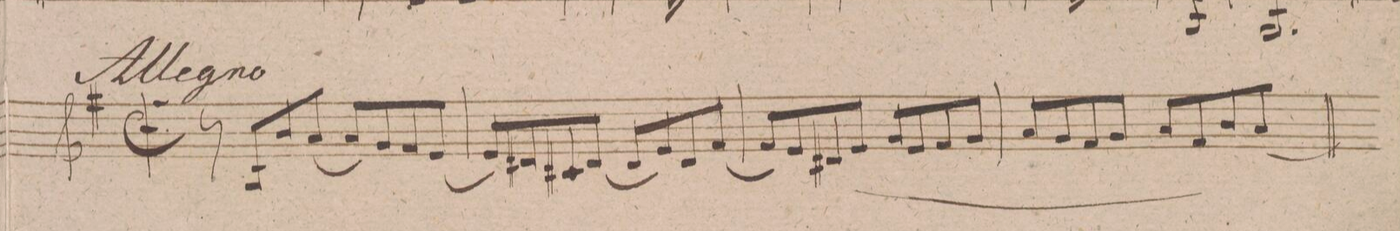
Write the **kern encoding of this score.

**kern	**dynam
*I"Violino 2do	*
*clefG2	*
*k[f#]	*
*met(c|)	*
*M3/4	*
*k[f#]	*
*M2/2	*
*met(c|)	*
*mmet(c|)	*
8r	.
8B/L	.
8b\	.
[8a/J	.
8a/L]	.
8g/	.
8f#/	.
[8e/J	.
=257	=257
8e/L]	.
8d#X/	.
8c#X/	.
[8d#/J	.
8d#/L]	.
8e/	.
8d#/	.
[8f#/J	.
=258	=258
8f#/L]	.
8e/	.
(<8d#X/	.
8e/J	.
8g/L	.
8e/	.
8f#/	.
8g/J	.
=259	=259
8a/L	.
8g/	.
8f#/	.
8g/J	.
8a/L	.
8f#/)	.
8b\	.
[8a/J	.
=260	=260
*-	*-
